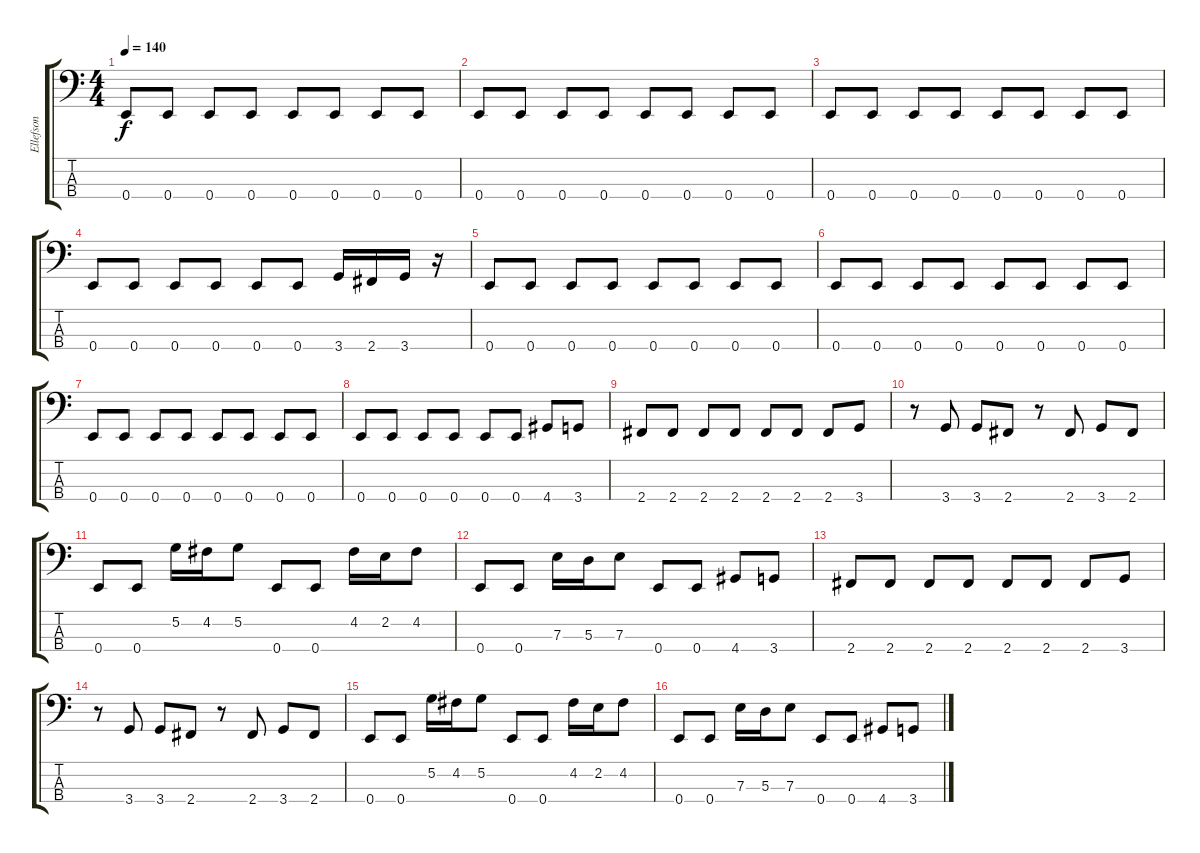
\track ("Ellefson" "Ellefson") {instrument electricbasspick}
\staff {score tabs}
\tuning (G2 D2 A1 E1) {hide}
\ts (4 4)
\tempo 140
\clef f4
\ks c
0.4.8{dy f} 0.4.8 0.4.8 0.4.8 0.4.8 0.4.8 0.4.8 0.4.8 |
0.4.8 0.4.8 0.4.8 0.4.8 0.4.8 0.4.8 0.4.8 0.4.8 |
0.4.8 0.4.8 0.4.8 0.4.8 0.4.8 0.4.8 0.4.8 0.4.8 |
0.4.8 0.4.8 0.4.8 0.4.8 0.4.8 0.4.8 3.4.16 2.4.16 3.4.16 r.16 |
0.4.8 0.4.8 0.4.8 0.4.8 0.4.8 0.4.8 0.4.8 0.4.8 |
0.4.8 0.4.8 0.4.8 0.4.8 0.4.8 0.4.8 0.4.8 0.4.8 |
0.4.8 0.4.8 0.4.8 0.4.8 0.4.8 0.4.8 0.4.8 0.4.8 |
0.4.8 0.4.8 0.4.8 0.4.8 0.4.8 0.4.8 4.4.8 3.4.8 |
2.4.8 2.4.8 2.4.8 2.4.8 2.4.8 2.4.8 2.4.8 3.4.8 |
r.8 3.4.8 3.4.8 2.4.8 r.8 2.4.8 3.4.8 2.4.8 |
0.4.8 0.4.8 5.2.16 4.2.16 5.2.8 0.4.8 0.4.8 4.2.16 2.2.16 4.2.8 |
0.4.8 0.4.8 7.3.16 5.3.16 7.3.8 0.4.8 0.4.8 4.4.8 3.4.8 |
2.4.8 2.4.8 2.4.8 2.4.8 2.4.8 2.4.8 2.4.8 3.4.8 |
r.8 3.4.8 3.4.8 2.4.8 r.8 2.4.8 3.4.8 2.4.8 |
0.4.8 0.4.8 5.2.16 4.2.16 5.2.8 0.4.8 0.4.8 4.2.16 2.2.16 4.2.8 |
0.4.8 0.4.8 7.3.16 5.3.16 7.3.8 0.4.8 0.4.8 4.4.8 3.4.8
